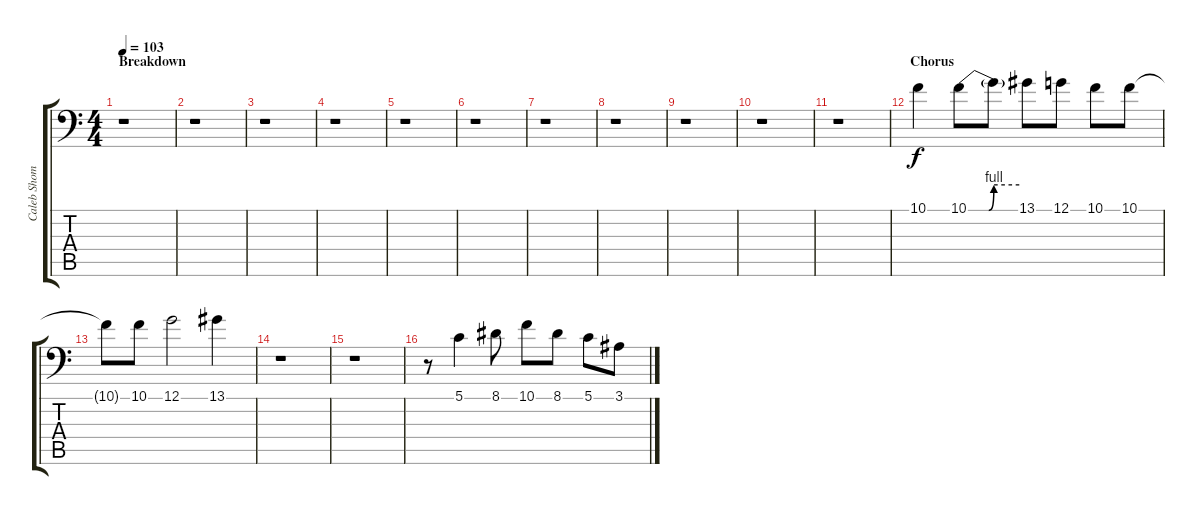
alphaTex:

\track ("Caleb Shomo - Vocals" "Caleb Shom") {instrument violin}
\staff {score tabs}
\tuning (G3 D3 Bb2 F2 C2 F1) {hide}
\ts (4 4)
\section ("" "Breakdown")
\tempo 103
\clef f4
\ks c
r.1{dy f} |
r.1 |
r.1 |
r.1 |
r.1 |
r.1 |
r.1 |
r.1 |
r.1 |
r.1 |
r.1 |
\section ("" "Chorus")
10.1.4 10.1{be (custom 0 0 15 0 24 0 30 4 60 4)}.8 10.1{t}.8 13.1.8 12.1.8 10.1.8 10.1.8 |
10.1{t}.8 10.1.8 12.1.2 13.1.4 |
r.1 |
r.1 |
r.8 5.1.4 8.1.8 10.1.8 8.1.8 5.1.8 3.1.8
